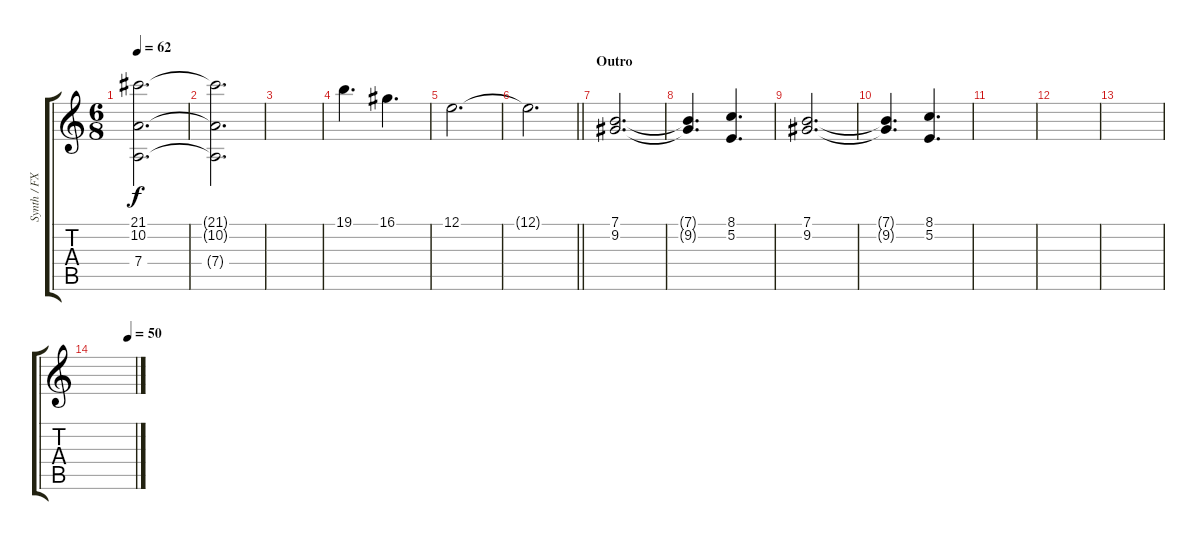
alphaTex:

\track ("Synth / FX" "Synth / FX") {instrument pad5bowed}
\staff {score tabs}
\tuning (E4 B3 G3 D3 A2 E2) {hide}
\ts (6 8)
\tempo 62
\clef g2
\ks c
(21.1 10.2 7.4).2{d dy f} |
(21.1{t} 10.2{t} 7.4{t}).2{d} |
|
19.1.4{d} 16.1.4{d} |
12.1.2{d} |
\barLineRight lightlight
12.1{t}.2{d} |
\section ("" "Outro")
(7.1 9.2).2{d} |
(7.1{t} 9.2{t}).4{d} (8.1 5.2).4{d} |
(7.1 9.2).2{d} |
(7.1{t} 9.2{t}).4{d} (8.1 5.2).4{d} |
|
|
|
\tempo (50 0.8333333333333334)
